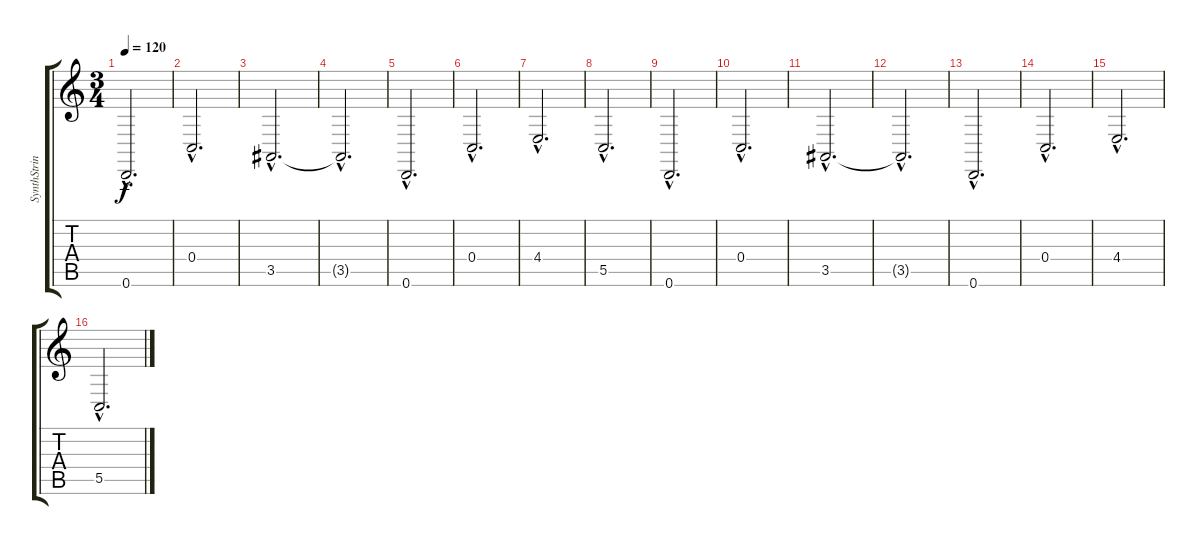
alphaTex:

\track ("SynthStrings" "SynthStrin") {instrument synthstrings1}
\staff {score tabs}
\tuning (D4 A3 F3 C3 G2 D2) {hide}
\ts (3 4)
\tempo 120
\clef g2
\ks c
0.6{hac}.2{d dy f} |
0.4{hac}.2{d} |
3.5{hac}.2{d} |
3.5{hac t}.2{d} |
0.6{hac}.2{d} |
0.4{hac}.2{d} |
4.4{hac}.2{d} |
5.5{hac}.2{d} |
0.6{hac}.2{d} |
0.4{hac}.2{d} |
3.5{hac}.2{d} |
3.5{hac t}.2{d} |
0.6{hac}.2{d} |
0.4{hac}.2{d} |
4.4{hac}.2{d} |
5.5{hac}.2{d}
